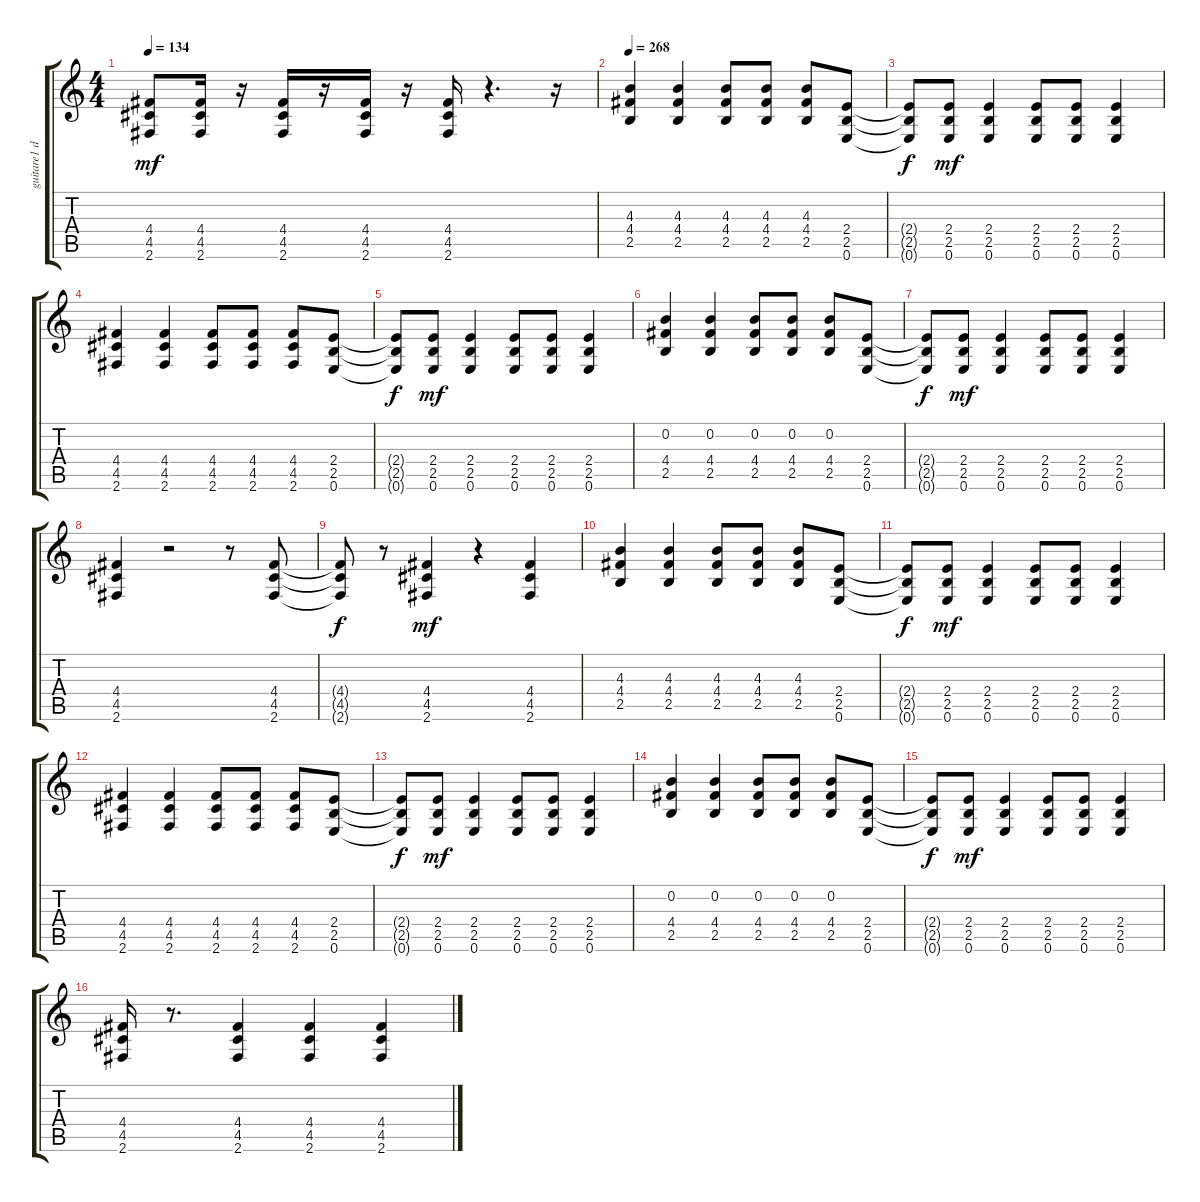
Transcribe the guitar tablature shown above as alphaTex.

\track ("guitare1 disto" "guitare1 d") {instrument distortionguitar}
\staff {score tabs}
\tuning (E4 B3 G3 D3 A2 E2) {hide}
\ts (4 4)
\tempo 134
\clef g2
\ks c
(4.4 4.5 2.6).8{dy mf} (4.4 4.5 2.6).16 r.16 (4.4 4.5 2.6).16 r.16 (4.4 4.5 2.6).16 r.16 (4.4 4.5 2.6).16 r.4{d} r.16 |
\tempo 268
(4.3 4.4 2.5).4 (4.3 4.4 2.5).4 (4.3 4.4 2.5).8 (4.3 4.4 2.5).8 (4.3 4.4 2.5).8 (2.4 2.5 0.6).8 |
(2.4{t} 2.5{t} 0.6{t}).8{dy f} (2.4 2.5 0.6).8{dy mf} (2.4 2.5 0.6).4 (2.4 2.5 0.6).8 (2.4 2.5 0.6).8 (2.4 2.5 0.6).4 |
(4.4 4.5 2.6).4 (4.4 4.5 2.6).4 (4.4 4.5 2.6).8 (4.4 4.5 2.6).8 (4.4 4.5 2.6).8 (2.4 2.5 0.6).8 |
(2.4{t} 2.5{t} 0.6{t}).8{dy f} (2.4 2.5 0.6).8{dy mf} (2.4 2.5 0.6).4 (2.4 2.5 0.6).8 (2.4 2.5 0.6).8 (2.4 2.5 0.6).4 |
(0.2 4.4 2.5).4 (0.2 4.4 2.5).4 (0.2 4.4 2.5).8 (0.2 4.4 2.5).8 (0.2 4.4 2.5).8 (2.4 2.5 0.6).8 |
(2.4{t} 2.5{t} 0.6{t}).8{dy f} (2.4 2.5 0.6).8{dy mf} (2.4 2.5 0.6).4 (2.4 2.5 0.6).8 (2.4 2.5 0.6).8 (2.4 2.5 0.6).4 |
(4.4 4.5 2.6).4 r.2 r.8 (4.4 4.5 2.6).8 |
(4.4{t} 4.5{t} 2.6{t}).8{dy f} r.8 (4.4 4.5 2.6).4{dy mf} r.4 (4.4 4.5 2.6).4 |
(4.3 4.4 2.5).4 (4.3 4.4 2.5).4 (4.3 4.4 2.5).8 (4.3 4.4 2.5).8 (4.3 4.4 2.5).8 (2.4 2.5 0.6).8 |
(2.4{t} 2.5{t} 0.6{t}).8{dy f} (2.4 2.5 0.6).8{dy mf} (2.4 2.5 0.6).4 (2.4 2.5 0.6).8 (2.4 2.5 0.6).8 (2.4 2.5 0.6).4 |
(4.4 4.5 2.6).4 (4.4 4.5 2.6).4 (4.4 4.5 2.6).8 (4.4 4.5 2.6).8 (4.4 4.5 2.6).8 (2.4 2.5 0.6).8 |
(2.4{t} 2.5{t} 0.6{t}).8{dy f} (2.4 2.5 0.6).8{dy mf} (2.4 2.5 0.6).4 (2.4 2.5 0.6).8 (2.4 2.5 0.6).8 (2.4 2.5 0.6).4 |
(0.2 4.4 2.5).4 (0.2 4.4 2.5).4 (0.2 4.4 2.5).8 (0.2 4.4 2.5).8 (0.2 4.4 2.5).8 (2.4 2.5 0.6).8 |
(2.4{t} 2.5{t} 0.6{t}).8{dy f} (2.4 2.5 0.6).8{dy mf} (2.4 2.5 0.6).4 (2.4 2.5 0.6).8 (2.4 2.5 0.6).8 (2.4 2.5 0.6).4 |
(4.4 4.5 2.6).16 r.8{d} (4.4 4.5 2.6).4 (4.4 4.5 2.6).4 (4.4 4.5 2.6).4
